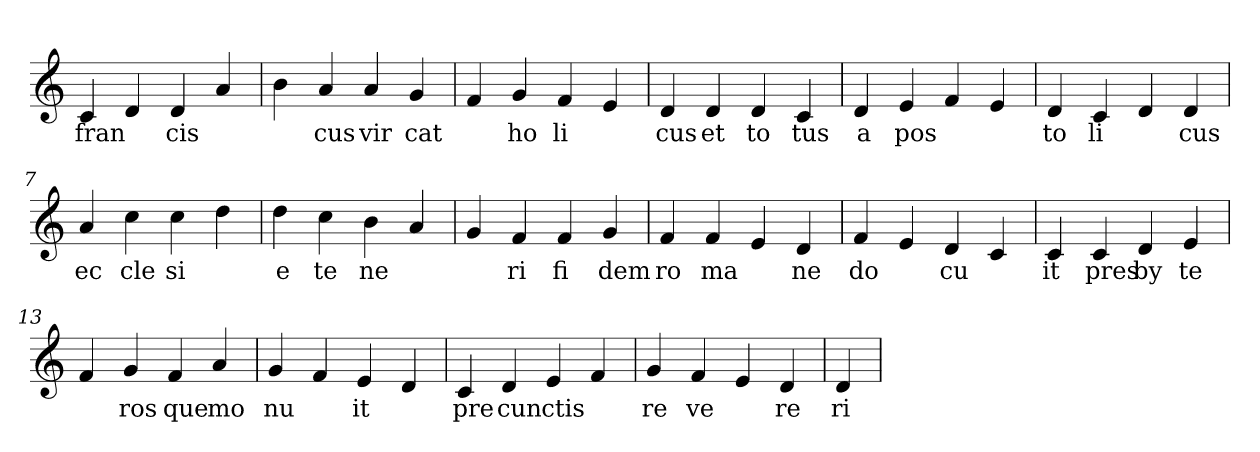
**kern	**text
*part1	*part1
*staff1	*staff1
*clefG2	*
=1	=1
4c	fran
4d	.
4d	cis
4a	.
=2	=2
4b	.
4a	cus
4a	vir
4g	cat
=3	=3
4f	.
4g	ho
4f	li
4e	.
=4	=4
4d	cus
4d	et
4d	to
4c	tus
=5	=5
4d	a
4e	pos
4f	.
4e	.
=6	=6
4d	to
4c	li
4d	.
4d	cus
=7	=7
4a	ec
4cc	cle
4cc	si
4dd	.
=8	=8
4dd	e
4cc	te
4b	ne
4a	.
=9	=9
4g	.
4f	ri
4f	fi
4g	dem
=10	=10
4f	ro
4f	ma
4e	.
4d	ne
=11	=11
4f	do
4e	.
4d	cu
4c	.
=12	=12
4c	it
4c	pres
4d	by
4e	te
=13	=13
4f	.
4g	ros
4f	que
4a	mo
=14	=14
4g	nu
4f	.
4e	it
4d	.
=15	=15
4c	pre
4d	cun
4e	ctis
4f	.
=16	=16
4g	re
4f	ve
4e	.
4d	re
=17	=17
4d	ri
=	=
*-	*-
